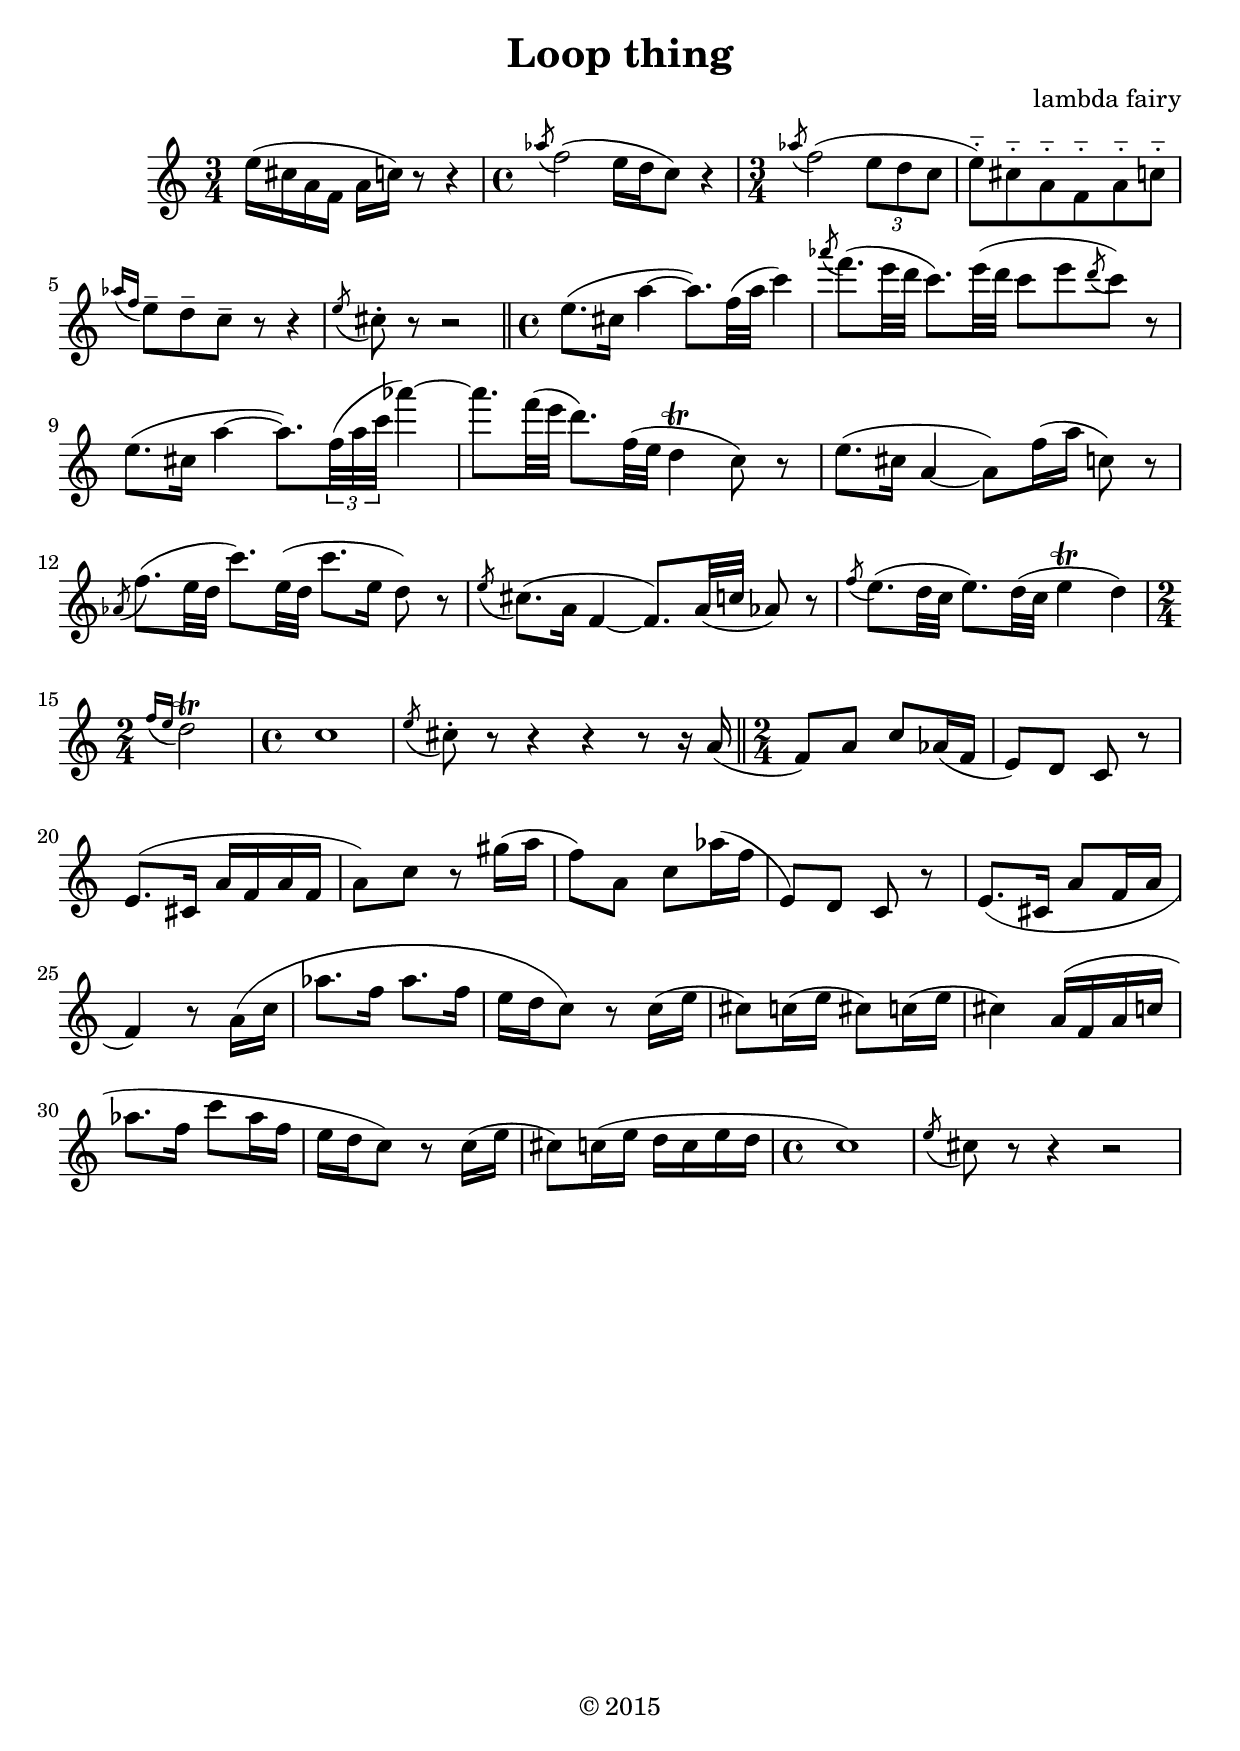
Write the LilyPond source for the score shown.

\version "2.18.2"

\include "articulate.ly"
\include "shared.ily"

#(set-global-staff-size 22)

\header {
    title = "Loop thing"
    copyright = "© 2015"
    }

stuff = \relative c'' {
    \time 3/4
    | e16( cs a f a c) r8 r4
    \time 4/4
    | \acciaccatura af'8 f2( e16 d c8) r4
    \time 3/4
    | \acciaccatura af'8 f2( \times 2/3 { e8 d c }
    | e-_) cs-_ a-_ f-_ a-_ c-_
    | \acciaccatura { af'16 f } e8-- d-- c-- r r4
    | \acciaccatura e8 cs-. r r2

    \bar "||"

    \time 4/4
    | e8.( cs16 a'4 ~ a8.) f32( a c4)
    | \acciaccatura af'8 f8.( e32 d c8.) e32( d c8 e \acciaccatura d c) r
    | e,8.( cs16 a'4 ~ a8.) \times 2/3 { f32( a c } af'4) ~
    | af8. f32( e d8.) f,32( e d4\trill c8) r

    | e8.( cs16 a4 ~ a8) f'16( a c,8) r
    | \acciaccatura af8 f'8.( e32 d c'8.) e,32( d c'8. e,16 d8) r
    | \acciaccatura e8 cs8.( a16 f4 ~ f8.) a32( c af8) r
    | \acciaccatura f'8 e8.( d32 c e8.) d32( c e4\trill d)
    \time 2/4
    | \acciaccatura { f16 e } d2\trill
    \time 4/4
    | c1
    | \acciaccatura e8 cs-. r r4 r r8 r16

    a16(
    \bar "||"
    \time 2/4
    | f8) a c af16( f e8) d c r
    | e8.( cs16 a' f a f a8) c r gs'16( a
    | f8) a, c af'16( f e,8) d c r
    | e8.( cs16 a'8 f16 a f4) r8 a16( c

    | af'8. f16 af8. f16 e d c8) r c16( e
    | cs8) c16( e cs8) c16( e cs4) a16( f a c
    | af'8. f16 c'8 af16 f e d c8) r c16( e
    | cs8) c16( e d c e d
    \time 4/4
    | c1)
    | \acciaccatura e8 cs r r4 r2

    }

\score {
    \stuff
    \layout { }
    }

\score {
    \articulate \stuff
    \midi { }
    }
